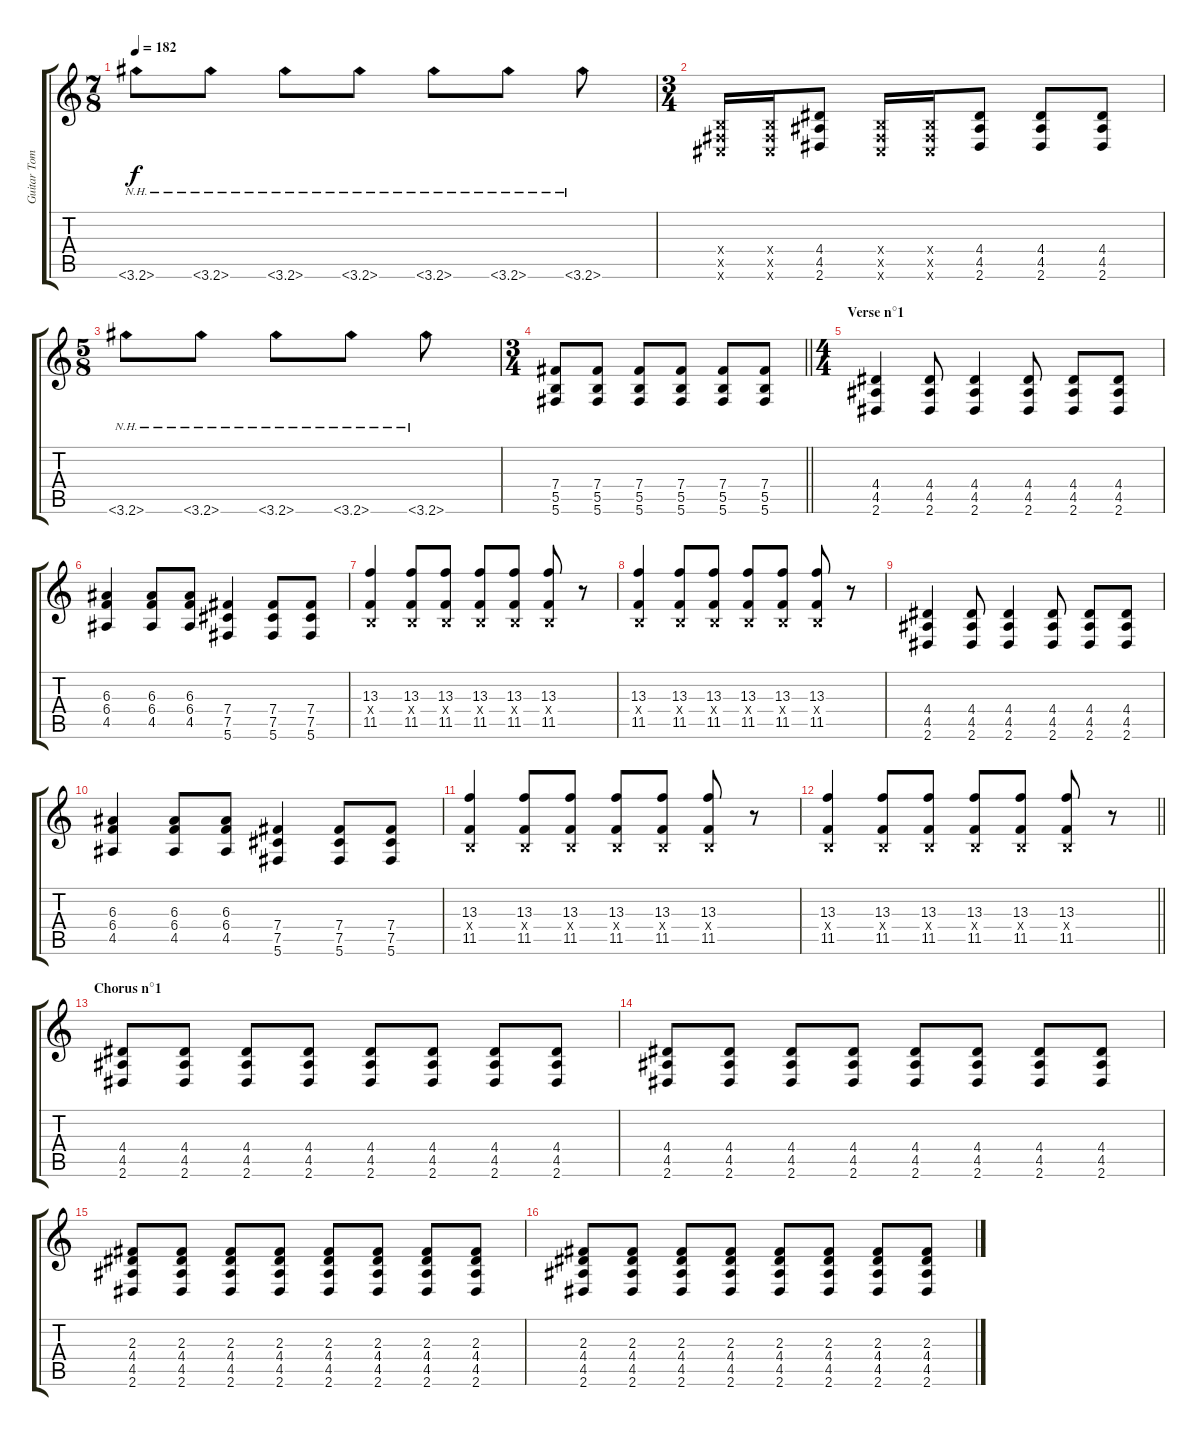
\track ("Guitar Tom Searle" "Guitar Tom") {instrument distortionguitar}
\staff {score tabs}
\tuning (Db4 Ab3 E3 B2 Gb2 Db2) {hide}
\ts (7 8)
\tempo 182
\clef g2
\ks c
3.6{nh}.8{dy f} 3.6{nh}.8{beam split} 3.6{nh}.8{beam merge} 3.6{nh}.8{beam split} 3.6{nh}.8{beam merge} 3.6{nh}.8{beam split} 3.6{nh}.8 |
\ts (3 4)
(0.4{x} 0.5{x} 0.6{x}).16{instrument distortionguitar} (0.4{x} 0.5{x} 0.6{x}).16 (4.4 4.5 2.6).8 (0.4{x} 0.5{x} 0.6{x}).16 (0.4{x} 0.5{x} 0.6{x}).16 (4.4 4.5 2.6).8 (4.4 4.5 2.6).8 (4.4 4.5 2.6).8 |
\ts (5 8)
3.6{nh}.8{instrument guitarharmonics} 3.6{nh}.8{beam split} 3.6{nh}.8{beam merge} 3.6{nh}.8{beam split} 3.6{nh}.8 |
\ts (3 4)
\barLineRight lightlight
(7.4 5.5 5.6).8{instrument distortionguitar} (7.4 5.5 5.6).8 (7.4 5.5 5.6).8 (7.4 5.5 5.6).8 (7.4 5.5 5.6).8 (7.4 5.5 5.6).8 |
\ts (4 4)
\section ("" "Verse n°1")
(4.4 4.5 2.6).4 (4.4 4.5 2.6).8 (4.4 4.5 2.6).4 (4.4 4.5 2.6).8 (4.4 4.5 2.6).8 (4.4 4.5 2.6).8 |
(6.3 6.4 4.5).4 (6.3 6.4 4.5).8 (6.3 6.4 4.5).8 (7.4 7.5 5.6).4 (7.4 7.5 5.6).8 (7.4 7.5 5.6).8 |
(13.3 0.4{x} 11.5).4 (13.3 0.4{x} 11.5).8 (13.3 0.4{x} 11.5).8 (13.3 0.4{x} 11.5).8 (13.3 0.4{x} 11.5).8 (13.3 0.4{x} 11.5).8 r.8 |
(13.3 0.4{x} 11.5).4 (13.3 0.4{x} 11.5).8 (13.3 0.4{x} 11.5).8 (13.3 0.4{x} 11.5).8 (13.3 0.4{x} 11.5).8 (13.3 0.4{x} 11.5).8 r.8 |
(4.4 4.5 2.6).4 (4.4 4.5 2.6).8 (4.4 4.5 2.6).4 (4.4 4.5 2.6).8 (4.4 4.5 2.6).8 (4.4 4.5 2.6).8 |
(6.3 6.4 4.5).4 (6.3 6.4 4.5).8 (6.3 6.4 4.5).8 (7.4 7.5 5.6).4 (7.4 7.5 5.6).8 (7.4 7.5 5.6).8 |
(13.3 0.4{x} 11.5).4 (13.3 0.4{x} 11.5).8 (13.3 0.4{x} 11.5).8 (13.3 0.4{x} 11.5).8 (13.3 0.4{x} 11.5).8 (13.3 0.4{x} 11.5).8 r.8 |
\barLineRight lightlight
(13.3 0.4{x} 11.5).4 (13.3 0.4{x} 11.5).8 (13.3 0.4{x} 11.5).8 (13.3 0.4{x} 11.5).8 (13.3 0.4{x} 11.5).8 (13.3 0.4{x} 11.5).8 r.8 |
\section ("" "Chorus n°1")
(4.4 4.5 2.6).8 (4.4 4.5 2.6).8 (4.4 4.5 2.6).8 (4.4 4.5 2.6).8 (4.4 4.5 2.6).8 (4.4 4.5 2.6).8 (4.4 4.5 2.6).8 (4.4 4.5 2.6).8 |
(4.4 4.5 2.6).8 (4.4 4.5 2.6).8 (4.4 4.5 2.6).8 (4.4 4.5 2.6).8 (4.4 4.5 2.6).8 (4.4 4.5 2.6).8 (4.4 4.5 2.6).8 (4.4 4.5 2.6).8 |
(2.3 4.4 4.5 2.6).8 (2.3 4.4 4.5 2.6).8 (2.3 4.4 4.5 2.6).8 (2.3 4.4 4.5 2.6).8 (2.3 4.4 4.5 2.6).8 (2.3 4.4 4.5 2.6).8 (2.3 4.4 4.5 2.6).8 (2.3 4.4 4.5 2.6).8 |
(2.3 4.4 4.5 2.6).8 (2.3 4.4 4.5 2.6).8 (2.3 4.4 4.5 2.6).8 (2.3 4.4 4.5 2.6).8 (2.3 4.4 4.5 2.6).8 (2.3 4.4 4.5 2.6).8 (2.3 4.4 4.5 2.6).8 (2.3 4.4 4.5 2.6).8
